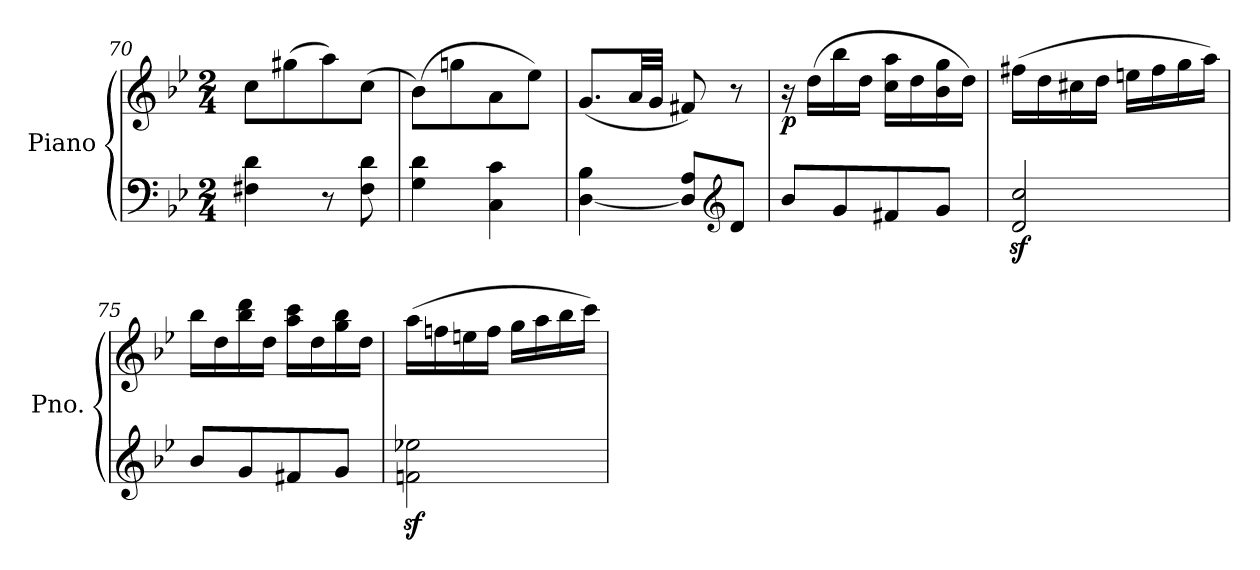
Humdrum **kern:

**kern	**kern	**dynam
*part1	*part1	*part1
*staff2	*staff1	*staff1/2
*I"Piano	*	*
*I'Pno.	*	*
*clefF4	*clefG2	*
*k[b-e-]	*k[b-e-]	*
*B-:	*B-:	*
*M2/4	*M2/4	*
=70	=70	=70
4F#X\ 4d\	8cc\L	.
.	(>8gg#X\	.
8r	8aa\)	.
8F#\ 8d\	(>8cc\J	.
=71	=71	=71
4G\ 4d\	(>8b-\L)	.
.	8ggn\	.
4C\ 4c\	8a\	.
.	8ee-\J)	.
=72	=72	=72
[4D\ 4B-\	(<8.g/L	.
.	32a/LL	.
.	32g/JJJ	.
8D/] 8A/L	8f#X/)	.
*clefG2	*	*
8d/J	8r	.
!!LO:LB:g=z
=73	=73	=73
!	!	!LO:DY:b
8b-/L	16r	p
.	(>16dd\LL	.
8g/	16bb-\	.
.	16dd\JJ	.
8f#X/	16cc\ 16aa\LL	.
.	16dd\	.
8g/J	16b-\ 16gg\	.
.	16dd\JJ)	.
=74	=74	=74
2d/z< 2cc/z<	(>16ff#X\LL	.
.	16dd\	.
.	16cc#X\	.
.	16dd\JJ	.
.	16een\LL	.
.	16ff#\	.
.	16gg\	.
.	16aa\JJ)	.
=75	=75	=75
8b-/L	16bb-\LL	.
.	16dd\	.
8g/	16bb-\ 16ddd\	.
.	16dd\JJ	.
8f#X/	16aa\ 16ccc\LL	.
.	16dd\	.
8g/J	16gg\ 16bb-\	.
.	16dd\JJ	.
=76	=76	=76
2fn\z< 2ee-X\z<	(>16aa\LL	.
.	16ffn\	.
.	16een\	.
.	16ff\JJ	.
.	16gg\LL	.
.	16aa\	.
.	16bb-\	.
.	16ccc\JJ)	.
=	=	=
*-	*-	*-
